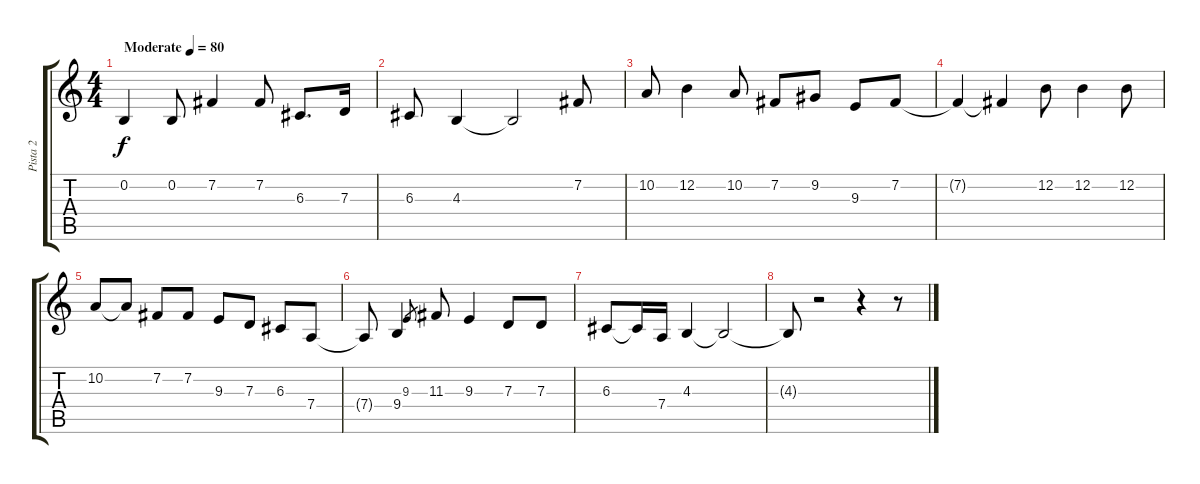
\track ("Pista 2" "Pista 2") {instrument flute}
\staff {score tabs}
\tuning (E4 B3 G3 D3 A2 E2) {hide}
\ts (4 4)
\tempo (80 "Moderate")
\clef g2
\ks c
0.2.4{dy f instrument flute} 0.2.8 7.2.4 7.2.8 6.3.8{d} 7.3.16 |
6.3.8 4.3.4 4.3{t}.2 7.2.8 |
10.2.8 12.2.4 10.2.8 7.2.8 9.2.8 9.3.8 7.2.8 |
7.2{t}.4 7.2{t}.4 12.2.8 12.2.4 12.2.8 |
10.2.8 10.2{t}.8 7.2.8 7.2.8 9.3.8 7.3.8 6.3.8 7.4.8 |
7.4{t}.8 9.4.4 9.3.8{gr} 11.3.8 9.3.4 7.3.8 7.3.8 |
6.3.8 6.3{t}.16 7.4.16 4.3.4 4.3{t}.2 |
4.3{t}.8 r.2 r.4 r.8
